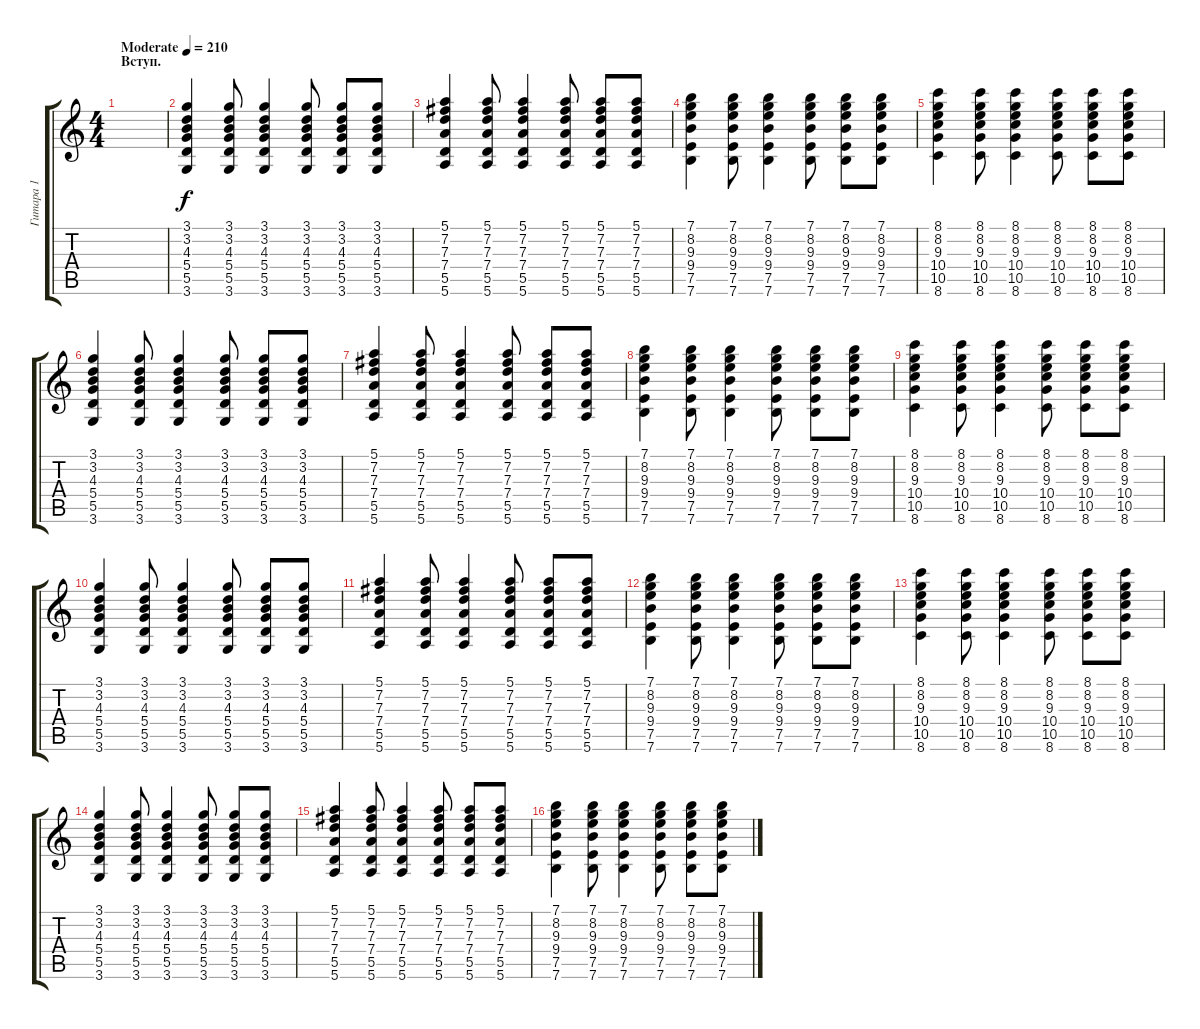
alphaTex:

\track ("Гитара 1" "Гитара 1") {instrument electricguitarjazz}
\staff {score tabs}
\tuning (E4 B3 G3 D3 A2 E2) {hide}
\ts (4 4)
\section ("" "Вступ.")
\tempo (210 "Moderate")
\clef g2
\ks c
|
(3.1 3.2 4.3 5.4 5.5 3.6).4 (3.1 3.2 4.3 5.4 5.5 3.6).8 (3.1 3.2 4.3 5.4 5.5 3.6).4 (3.1 3.2 4.3 5.4 5.5 3.6).8 (3.1 3.2 4.3 5.4 5.5 3.6).8 (3.1 3.2 4.3 5.4 5.5 3.6).8 |
(5.1 7.2 7.3 7.4 5.5 5.6).4 (5.1 7.2 7.3 7.4 5.5 5.6).8 (5.1 7.2 7.3 7.4 5.5 5.6).4 (5.1 7.2 7.3 7.4 5.5 5.6).8 (5.1 7.2 7.3 7.4 5.5 5.6).8 (5.1 7.2 7.3 7.4 5.5 5.6).8 |
(7.1 8.2 9.3 9.4 7.5 7.6).4 (7.1 8.2 9.3 9.4 7.5 7.6).8 (7.1 8.2 9.3 9.4 7.5 7.6).4 (7.1 8.2 9.3 9.4 7.5 7.6).8 (7.1 8.2 9.3 9.4 7.5 7.6).8 (7.1 8.2 9.3 9.4 7.5 7.6).8 |
(8.1 8.2 9.3 10.4 10.5 8.6).4 (8.1 8.2 9.3 10.4 10.5 8.6).8 (8.1 8.2 9.3 10.4 10.5 8.6).4 (8.1 8.2 9.3 10.4 10.5 8.6).8 (8.1 8.2 9.3 10.4 10.5 8.6).8 (8.1 8.2 9.3 10.4 10.5 8.6).8 |
(3.1 3.2 4.3 5.4 5.5 3.6).4 (3.1 3.2 4.3 5.4 5.5 3.6).8 (3.1 3.2 4.3 5.4 5.5 3.6).4 (3.1 3.2 4.3 5.4 5.5 3.6).8 (3.1 3.2 4.3 5.4 5.5 3.6).8 (3.1 3.2 4.3 5.4 5.5 3.6).8 |
(5.1 7.2 7.3 7.4 5.5 5.6).4 (5.1 7.2 7.3 7.4 5.5 5.6).8 (5.1 7.2 7.3 7.4 5.5 5.6).4 (5.1 7.2 7.3 7.4 5.5 5.6).8 (5.1 7.2 7.3 7.4 5.5 5.6).8 (5.1 7.2 7.3 7.4 5.5 5.6).8 |
(7.1 8.2 9.3 9.4 7.5 7.6).4 (7.1 8.2 9.3 9.4 7.5 7.6).8 (7.1 8.2 9.3 9.4 7.5 7.6).4 (7.1 8.2 9.3 9.4 7.5 7.6).8 (7.1 8.2 9.3 9.4 7.5 7.6).8 (7.1 8.2 9.3 9.4 7.5 7.6).8 |
(8.1 8.2 9.3 10.4 10.5 8.6).4 (8.1 8.2 9.3 10.4 10.5 8.6).8 (8.1 8.2 9.3 10.4 10.5 8.6).4 (8.1 8.2 9.3 10.4 10.5 8.6).8 (8.1 8.2 9.3 10.4 10.5 8.6).8 (8.1 8.2 9.3 10.4 10.5 8.6).8 |
(3.1 3.2 4.3 5.4 5.5 3.6).4 (3.1 3.2 4.3 5.4 5.5 3.6).8 (3.1 3.2 4.3 5.4 5.5 3.6).4 (3.1 3.2 4.3 5.4 5.5 3.6).8 (3.1 3.2 4.3 5.4 5.5 3.6).8 (3.1 3.2 4.3 5.4 5.5 3.6).8 |
(5.1 7.2 7.3 7.4 5.5 5.6).4 (5.1 7.2 7.3 7.4 5.5 5.6).8 (5.1 7.2 7.3 7.4 5.5 5.6).4 (5.1 7.2 7.3 7.4 5.5 5.6).8 (5.1 7.2 7.3 7.4 5.5 5.6).8 (5.1 7.2 7.3 7.4 5.5 5.6).8 |
(7.1 8.2 9.3 9.4 7.5 7.6).4 (7.1 8.2 9.3 9.4 7.5 7.6).8 (7.1 8.2 9.3 9.4 7.5 7.6).4 (7.1 8.2 9.3 9.4 7.5 7.6).8 (7.1 8.2 9.3 9.4 7.5 7.6).8 (7.1 8.2 9.3 9.4 7.5 7.6).8 |
(8.1 8.2 9.3 10.4 10.5 8.6).4 (8.1 8.2 9.3 10.4 10.5 8.6).8 (8.1 8.2 9.3 10.4 10.5 8.6).4 (8.1 8.2 9.3 10.4 10.5 8.6).8 (8.1 8.2 9.3 10.4 10.5 8.6).8 (8.1 8.2 9.3 10.4 10.5 8.6).8 |
(3.1 3.2 4.3 5.4 5.5 3.6).4 (3.1 3.2 4.3 5.4 5.5 3.6).8 (3.1 3.2 4.3 5.4 5.5 3.6).4 (3.1 3.2 4.3 5.4 5.5 3.6).8 (3.1 3.2 4.3 5.4 5.5 3.6).8 (3.1 3.2 4.3 5.4 5.5 3.6).8 |
(5.1 7.2 7.3 7.4 5.5 5.6).4 (5.1 7.2 7.3 7.4 5.5 5.6).8 (5.1 7.2 7.3 7.4 5.5 5.6).4 (5.1 7.2 7.3 7.4 5.5 5.6).8 (5.1 7.2 7.3 7.4 5.5 5.6).8 (5.1 7.2 7.3 7.4 5.5 5.6).8 |
(7.1 8.2 9.3 9.4 7.5 7.6).4 (7.1 8.2 9.3 9.4 7.5 7.6).8 (7.1 8.2 9.3 9.4 7.5 7.6).4 (7.1 8.2 9.3 9.4 7.5 7.6).8 (7.1 8.2 9.3 9.4 7.5 7.6).8 (7.1 8.2 9.3 9.4 7.5 7.6).8
